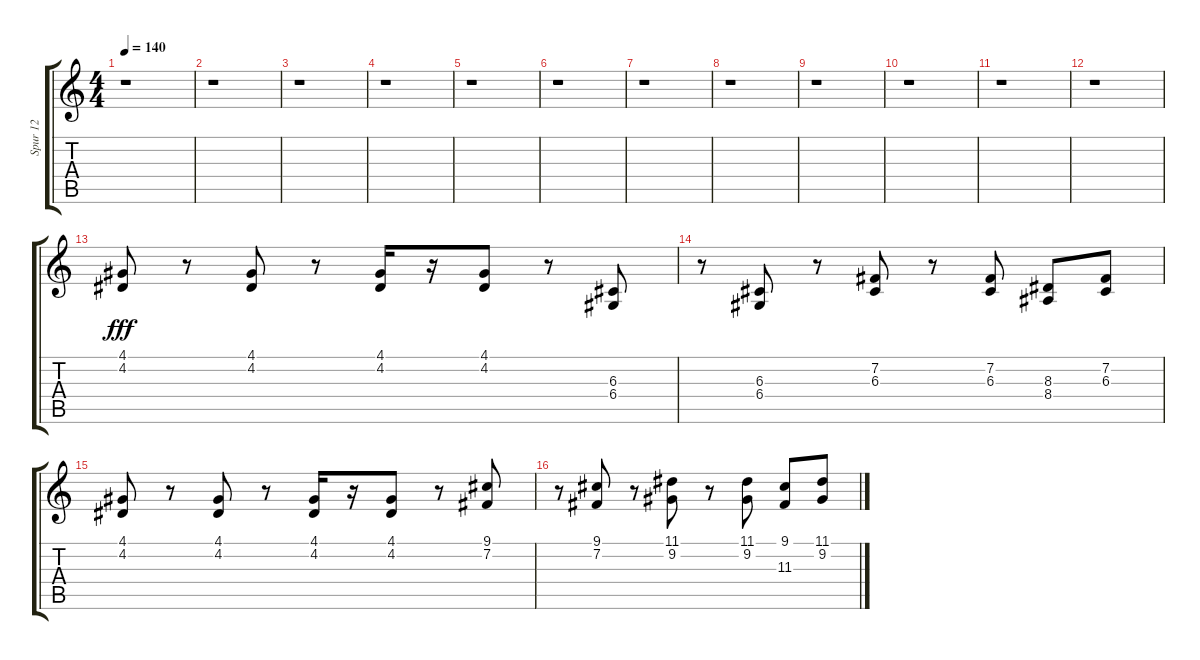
\track ("Spur 12" "Spur 12") {instrument orchestrahit}
\staff {score tabs}
\tuning (E4 B3 G3 D3 A2 E2) {hide}
\ts (4 4)
\tempo 140
\clef g2
\ks c
r.1{dy fff} |
r.1 |
r.1 |
r.1 |
r.1 |
r.1 |
r.1 |
r.1 |
r.1 |
r.1 |
r.1 |
r.1 |
(4.1 4.2).8 r.8 (4.1 4.2).8 r.8 (4.1 4.2).16 r.16 (4.1 4.2).8 r.8 (6.3 6.4).8 |
r.8 (6.3 6.4).8 r.8 (7.2 6.3).8 r.8 (7.2 6.3).8 (8.3 8.4).8 (7.2 6.3).8 |
(4.1 4.2).8 r.8 (4.1 4.2).8 r.8 (4.1 4.2).16 r.16 (4.1 4.2).8 r.8 (9.1 7.2).8 |
r.8 (9.1 7.2).8 r.8 (11.1 9.2).8 r.8 (11.1 9.2).8 (9.1 11.3).8 (11.1 9.2).8
